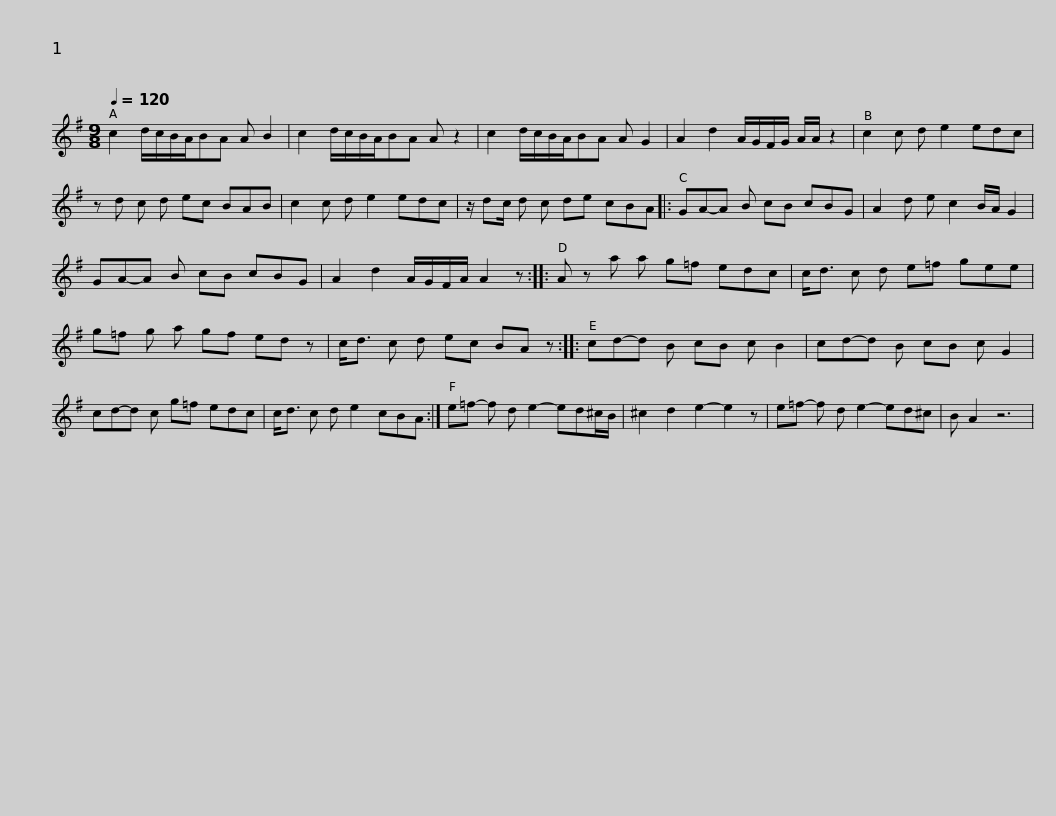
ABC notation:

X:1
L:1/8
Q:1/4=120
M:9/8
I:linebreak $
K:G
V:1 treble
V:1
 c2 d/c/B/A/BA A B2 | c2 d/c/B/A/BA A z2 | c2 d/c/B/A/BA A G2 | A2 d2 A/G/F/G/ A/A/ z2 | c2 c d e2 edc |$ %5
 z d c d ec BAB | c2 c d e2 edc | z/ dc/ d c de cBA |: GA-A B cB cBG | A2 d e c2 B/A/ G2 |$ %10
 GA-A B cB cBG | A2 d2 A/G/F/A/ A2 z :: A z a a g=f edc | c<d c d e=f gee |$ g=f g a gf ed z | %15
 c<d c d ec BA z :: cd-d B cB c B2 | cd-d B cB c G2 | cd-d c g=f edc |$ c<d c d e2 cBA :| %20
 e=f- f d e2- ed^c/B/ | ^c2 d2 e2- e2 z | e=f- f d e2- ed^c | B A2 z6 | %24
